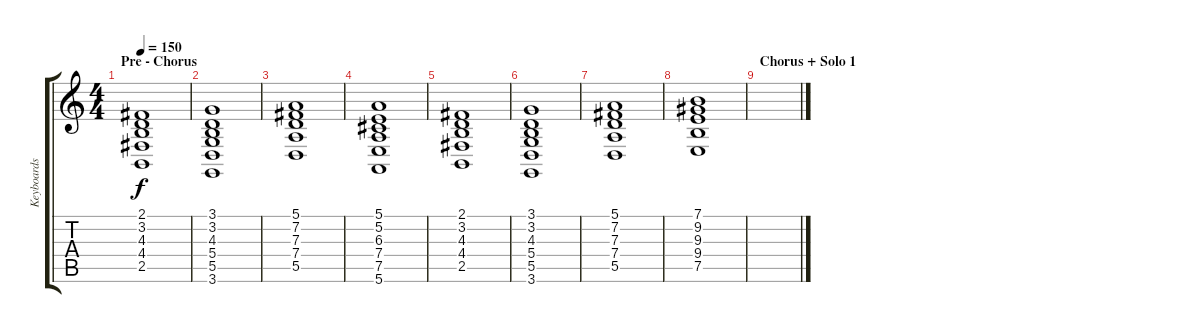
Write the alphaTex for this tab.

\track ("Keyboards" "Keyboards") {instrument tremolostrings}
\staff {score tabs}
\tuning (E4 B3 G3 D3 A2 E2) {hide}
\ts (4 4)
\section ("" "Pre - Chorus")
\tempo 150
\clef g2
\ks c
(2.1 3.2 4.3 4.4 2.5).1{dy f volume 9 instrument choiraahs} |
(3.1 3.2 4.3 5.4 5.5 3.6).1 |
(5.1 7.2 7.3 7.4 5.5).1 |
(5.1 5.2 6.3 7.4 7.5 5.6).1 |
(2.1 3.2 4.3 4.4 2.5).1{volume 9 instrument choiraahs} |
(3.1 3.2 4.3 5.4 5.5 3.6).1 |
(5.1 7.2 7.3 7.4 5.5).1 |
(7.1 9.2 9.3 9.4 7.5).1 |
\section ("" "Chorus + Solo 1")
